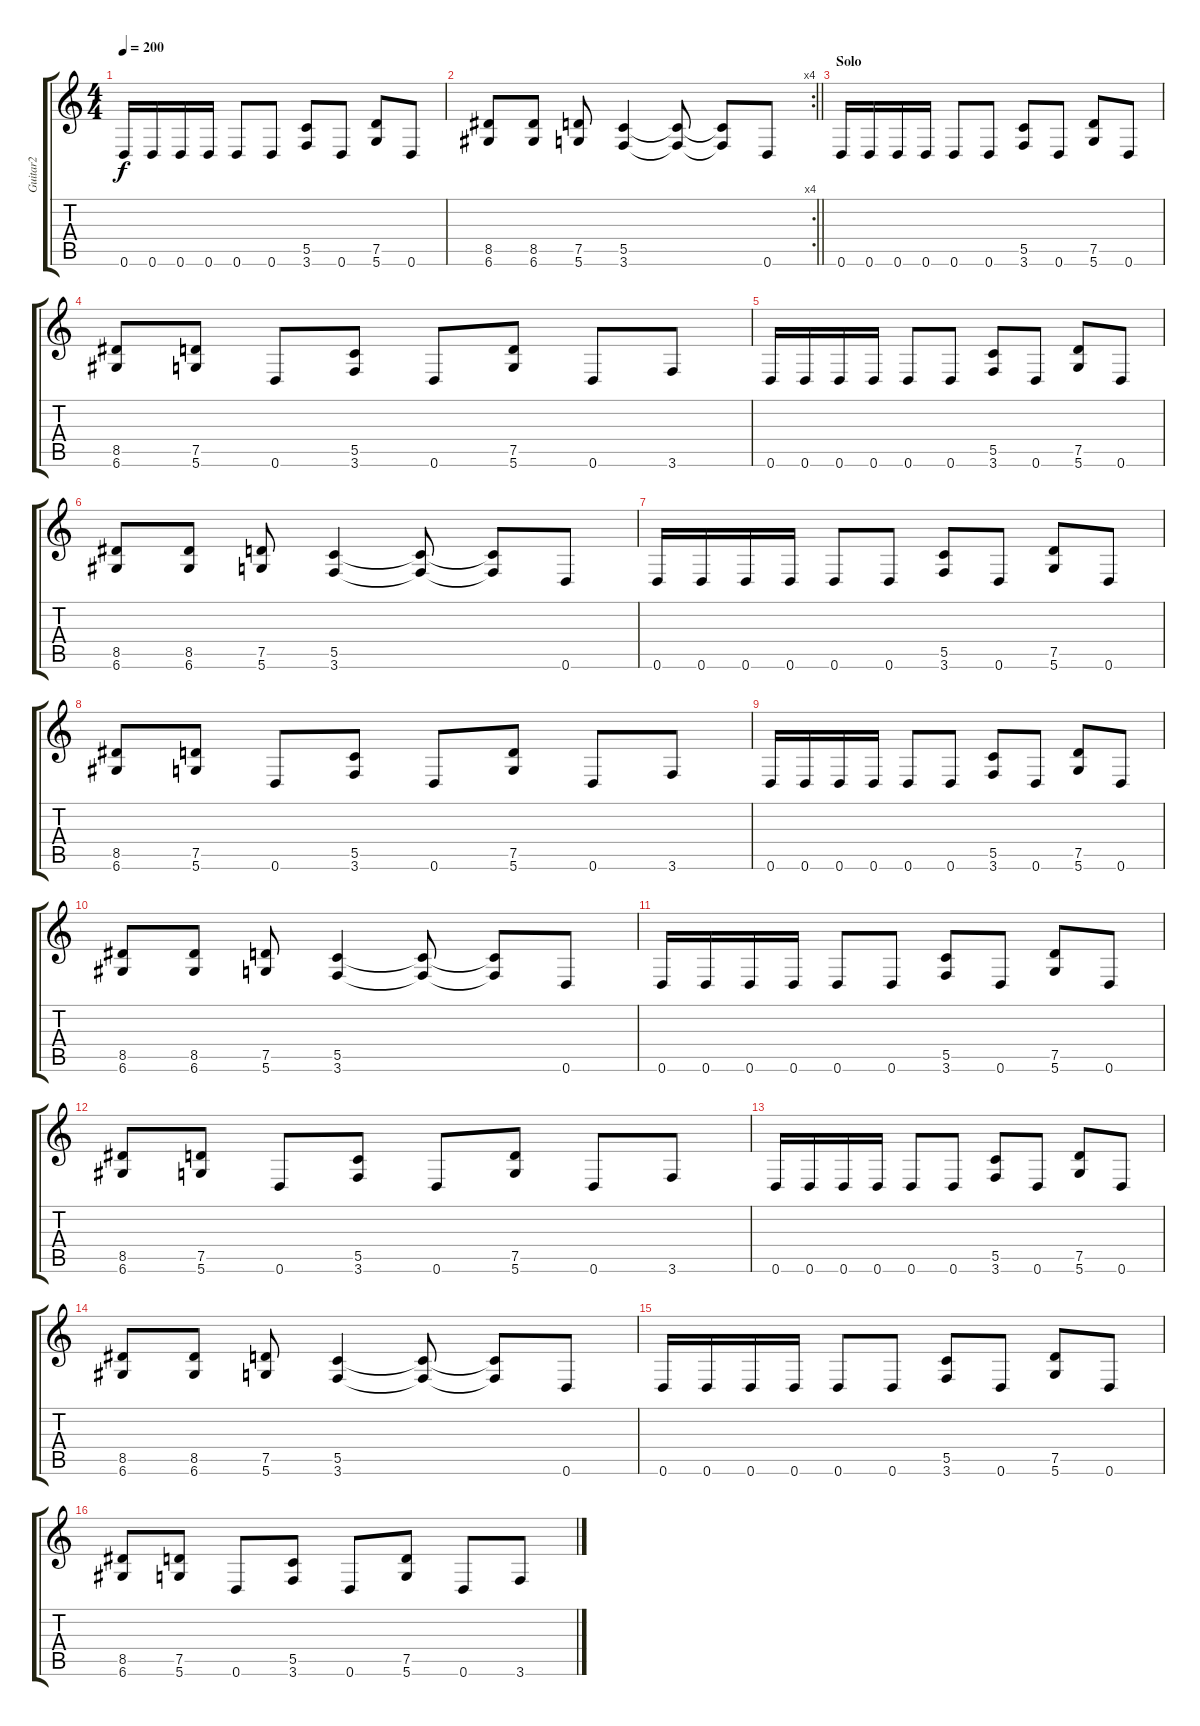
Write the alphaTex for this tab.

\track ("Guitar2" "Guitar2") {instrument distortionguitar}
\staff {score tabs}
\tuning (D4 A3 F3 C3 G2 D2) {hide}
\ts (4 4)
\tempo 200
\clef g2
\ks c
0.6.16{dy f} 0.6.16 0.6.16 0.6.16 0.6.8 0.6.8 (5.5 3.6).8 0.6.8 (7.5 5.6).8 0.6.8 |
\rc 4
\barLineRight lightlight
(8.5 6.6).8 (8.5 6.6).8 (7.5 5.6).8 (5.5 3.6).4 (5.5{t} 3.6{t}).8 (5.5{t} 3.6{t}).8 0.6.8 |
\section ("" "Solo")
0.6.16 0.6.16 0.6.16 0.6.16 0.6.8 0.6.8 (5.5 3.6).8 0.6.8 (7.5 5.6).8 0.6.8 |
(8.5 6.6).8 (7.5 5.6).8 0.6.8 (5.5 3.6).8 0.6.8 (7.5 5.6).8 0.6.8 3.6.8 |
0.6.16 0.6.16 0.6.16 0.6.16 0.6.8 0.6.8 (5.5 3.6).8 0.6.8 (7.5 5.6).8 0.6.8 |
(8.5 6.6).8 (8.5 6.6).8 (7.5 5.6).8 (5.5 3.6).4 (5.5{t} 3.6{t}).8 (5.5{t} 3.6{t}).8 0.6.8 |
0.6.16 0.6.16 0.6.16 0.6.16 0.6.8 0.6.8 (5.5 3.6).8 0.6.8 (7.5 5.6).8 0.6.8 |
(8.5 6.6).8 (7.5 5.6).8 0.6.8 (5.5 3.6).8 0.6.8 (7.5 5.6).8 0.6.8 3.6.8 |
0.6.16 0.6.16 0.6.16 0.6.16 0.6.8 0.6.8 (5.5 3.6).8 0.6.8 (7.5 5.6).8 0.6.8 |
(8.5 6.6).8 (8.5 6.6).8 (7.5 5.6).8 (5.5 3.6).4 (5.5{t} 3.6{t}).8 (5.5{t} 3.6{t}).8 0.6.8 |
0.6.16 0.6.16 0.6.16 0.6.16 0.6.8 0.6.8 (5.5 3.6).8 0.6.8 (7.5 5.6).8 0.6.8 |
(8.5 6.6).8 (7.5 5.6).8 0.6.8 (5.5 3.6).8 0.6.8 (7.5 5.6).8 0.6.8 3.6.8 |
0.6.16 0.6.16 0.6.16 0.6.16 0.6.8 0.6.8 (5.5 3.6).8 0.6.8 (7.5 5.6).8 0.6.8 |
(8.5 6.6).8 (8.5 6.6).8 (7.5 5.6).8 (5.5 3.6).4 (5.5{t} 3.6{t}).8 (5.5{t} 3.6{t}).8 0.6.8 |
0.6.16 0.6.16 0.6.16 0.6.16 0.6.8 0.6.8 (5.5 3.6).8 0.6.8 (7.5 5.6).8 0.6.8 |
(8.5 6.6).8 (7.5 5.6).8 0.6.8 (5.5 3.6).8 0.6.8 (7.5 5.6).8 0.6.8 3.6.8
